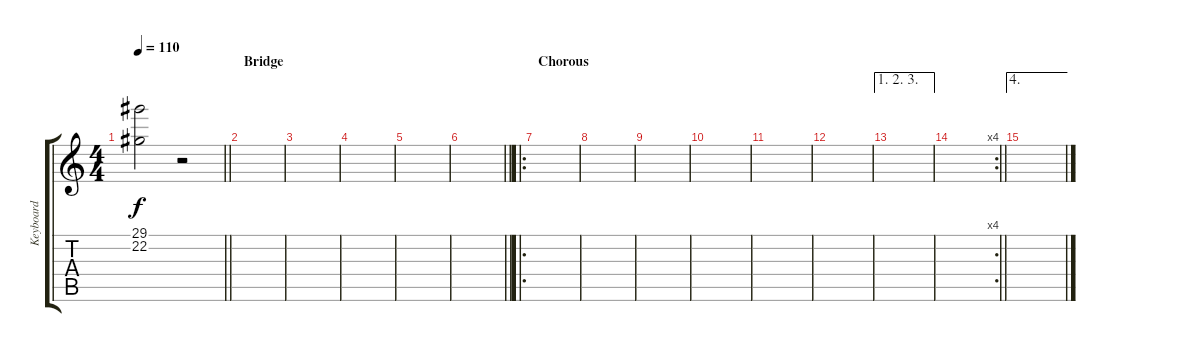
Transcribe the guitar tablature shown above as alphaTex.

\track ("Keyboard" "Keyboard") {instrument rockorgan}
\staff {score tabs}
\tuning (Eb4 Bb3 Gb3 Db3 Ab2 Eb2) {hide}
\ts (4 4)
\tempo 110
\clef g2
\barLineRight lightlight
\ks c
(29.1{t} 22.2{t}).2{dy f} r.2 |
\section ("" "Bridge")
|
|
|
|
\barLineRight lightlight
|
\ro
\section ("" "Chorous ")
|
|
|
|
|
|
\ae (1 2 3)
|
\rc 4
\barLineRight lightlight
|
\ae 4
